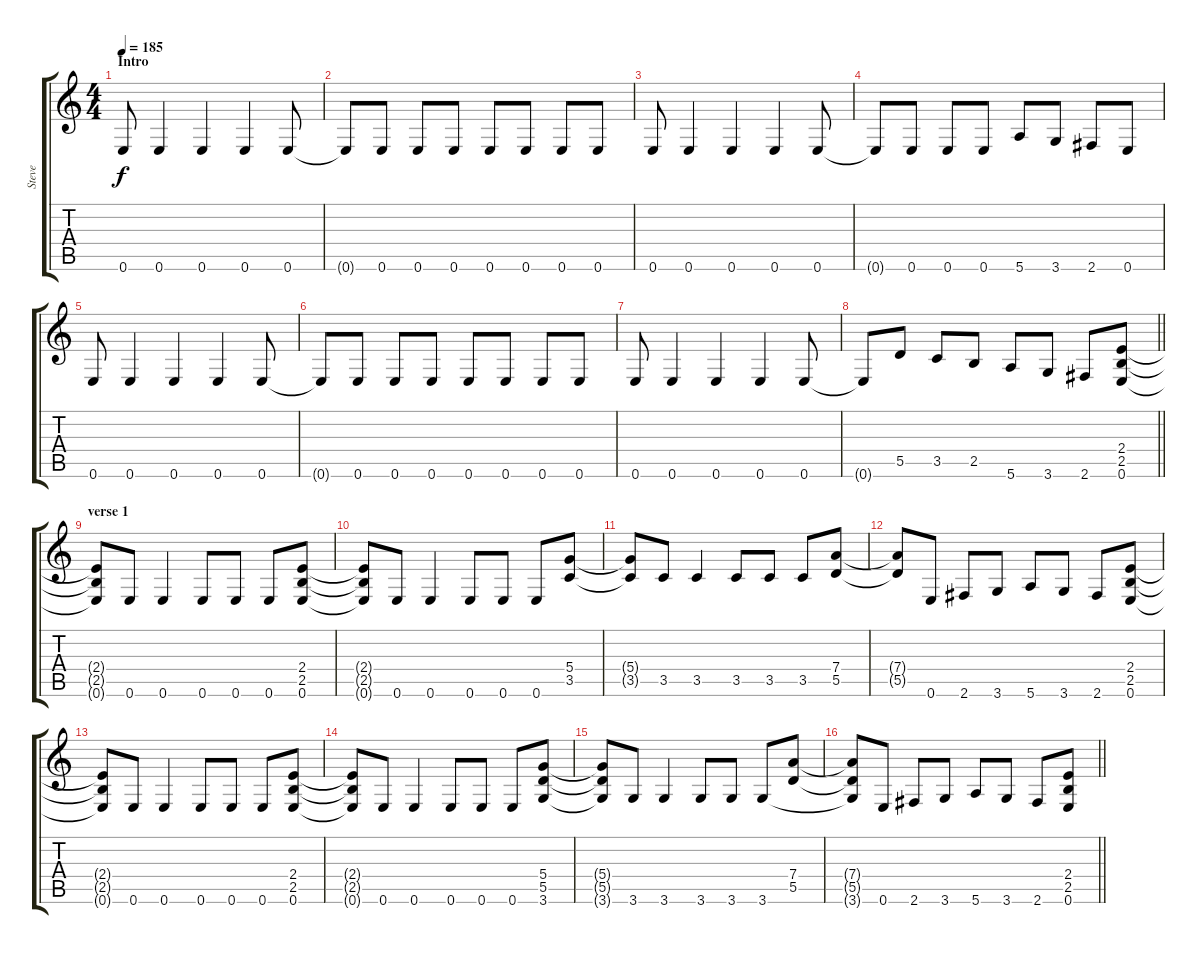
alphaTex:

\track ("Steve" "Steve") {instrument electricbassfinger}
\staff {score tabs}
\tuning (E4 B3 G3 D3 A2 E2) {hide}
\ts (4 4)
\section ("" "Intro")
\tempo 185
\clef g2
\ks c
0.6.8{dy f instrument electricbassfinger} 0.6.4 0.6.4 0.6.4 0.6.8 |
0.6{t}.8 0.6.8 0.6.8 0.6.8 0.6.8 0.6.8 0.6.8 0.6.8 |
0.6.8 0.6.4 0.6.4 0.6.4 0.6.8 |
0.6{t}.8 0.6.8 0.6.8 0.6.8 5.6.8 3.6.8 2.6.8 0.6.8 |
0.6.8 0.6.4 0.6.4 0.6.4 0.6.8 |
0.6{t}.8 0.6.8 0.6.8 0.6.8 0.6.8 0.6.8 0.6.8 0.6.8 |
0.6.8 0.6.4 0.6.4 0.6.4 0.6.8 |
\barLineRight lightlight
0.6{t}.8 5.5.8 3.5.8 2.5.8 5.6.8 3.6.8 2.6.8 (2.4 2.5 0.6).8 |
\section ("" "verse 1")
(2.4{t} 2.5{t} 0.6{t}).8 0.6.8 0.6.4 0.6.8 0.6.8 0.6.8 (2.4 2.5 0.6).8 |
(2.4{t} 2.5{t} 0.6{t}).8 0.6.8 0.6.4 0.6.8 0.6.8 0.6.8 (5.4 3.5).8 |
(5.4{t} 3.5{t}).8 3.5.8 3.5.4 3.5.8 3.5.8 3.5.8 (7.4 5.5).8 |
(7.4{t} 5.5{t}).8 0.6.8 2.6.8 3.6.8 5.6.8 3.6.8 2.6.8 (2.4 2.5 0.6).8 |
(2.4{t} 2.5{t} 0.6{t}).8 0.6.8 0.6.4 0.6.8 0.6.8 0.6.8 (2.4 2.5 0.6).8 |
(2.4{t} 2.5{t} 0.6{t}).8 0.6.8 0.6.4 0.6.8 0.6.8 0.6.8 (5.4 5.5 3.6).8 |
(5.4{t} 5.5{t} 3.6{t}).8 3.6.8 3.6.4 3.6.8 3.6.8 3.6.8 (7.4 5.5).8 |
\barLineRight lightlight
(7.4{t} 5.5{t} 3.6{t}).8 0.6.8 2.6.8 3.6.8 5.6.8 3.6.8 2.6.8 (2.4 2.5 0.6).8
